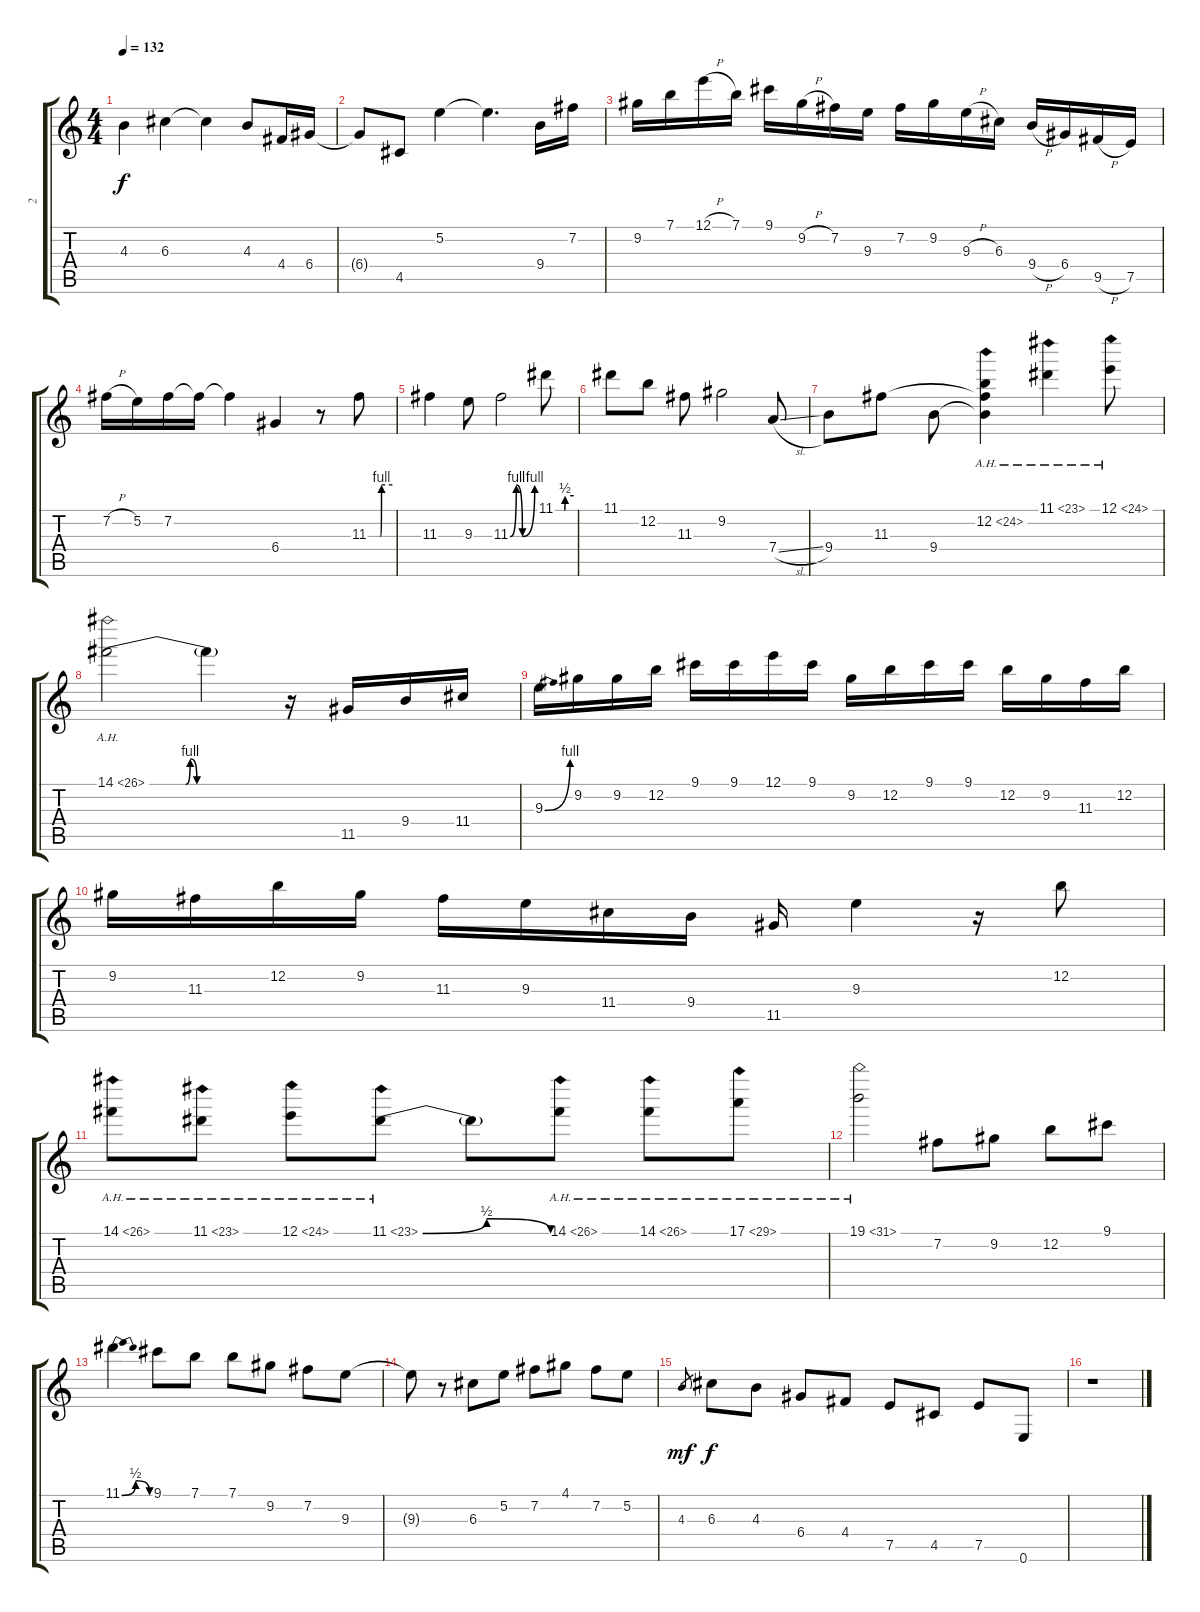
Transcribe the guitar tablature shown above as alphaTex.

\track ("2" "2") {instrument distortionguitar}
\staff {score tabs}
\tuning (E4 B3 G3 D3 A2 E2) {hide}
\ts (4 4)
\tempo 132
\clef g2
\ks c
4.3{t}.4{dy f} 6.3.4 6.3{t}.4 4.3.8 4.4.16 6.4.16 |
6.4{t}.8 4.5.8 5.2.4 5.2{t}.4{d} 9.4.16 7.2.16 |
9.2.16 7.1.16 12.1{h}.16 7.1.16 9.1.16 9.2{h}.16 7.2.16 9.3.16 7.2.16 9.2.16 9.3{h}.16 6.3.16 9.4{h}.16 6.4.16 9.5{h}.16 7.5.16 |
7.2{h}.16 5.2.16 7.2.16 7.2{t}.16 7.2{t}.4 6.4.4 r.8 11.3{be (custom 0 0 30 0 33 4 60 4)}.8 |
11.3.4 9.3.8 11.3{be (custom 0 0 15 4 30 0 60 4)}.2{txt ""} 11.1{be (custom 0 0 30 0 32 2 60 2)}.8 |
11.1.8 12.2.8 11.3.8 9.2.2 7.4{sl}.8 |
9.4.8 11.3.8 9.4.8 (12.2{ah 12} 11.3{t} 9.4{t}).4 11.1{ah 12}.4 12.1{ah 12}.8 |
14.1{be (custom 0 0 16 0 18 4 21 0 60 0) ah 12}.2 14.1{t}.4 r.16 11.5.16 9.4.16 11.4.16 |
9.3{be (bend 0 0 60 4)}.16 9.2.16 9.2.16 12.2.16 9.1.16 9.1.16 12.1.16 9.1.16 9.2.16 12.2.16 9.1.16 9.1.16 12.2.16 9.2.16 11.3.16 12.2.16 |
9.2.16 11.3.16 12.2.16 9.2.16 11.3.16 9.3.16 11.4.16 9.4.16 11.5.16 9.3.4 r.16 12.2.8 |
14.1{ah 12}.8 11.1{ah 12}.8 12.1{ah 12}.8 11.1{be (bendrelease 0 0 30 2 30 2 60 0) ah 12}.8 11.1{t}.8 14.1{ah 12}.8 14.1{ah 12}.8 17.1{ah 12}.8 |
19.1{ah 12}.2 7.2.8 9.2.8 12.2.8 9.1.8 |
11.1{be (bendrelease 0 0 30 2 30 2 60 0)}.4 9.1.8 7.1.8 7.1.8 9.2.8 7.2.8 9.3.8 |
9.3{t}.8 r.8 6.3.8 5.2.8 7.2.8 4.1.8 7.2.8 5.2.8 |
4.3.8{gr dy mf} 6.3.8{dy f} 4.3.8 6.4.8 4.4.8 7.5.8 4.5.8 7.5.8 0.6.8 |
r.1
